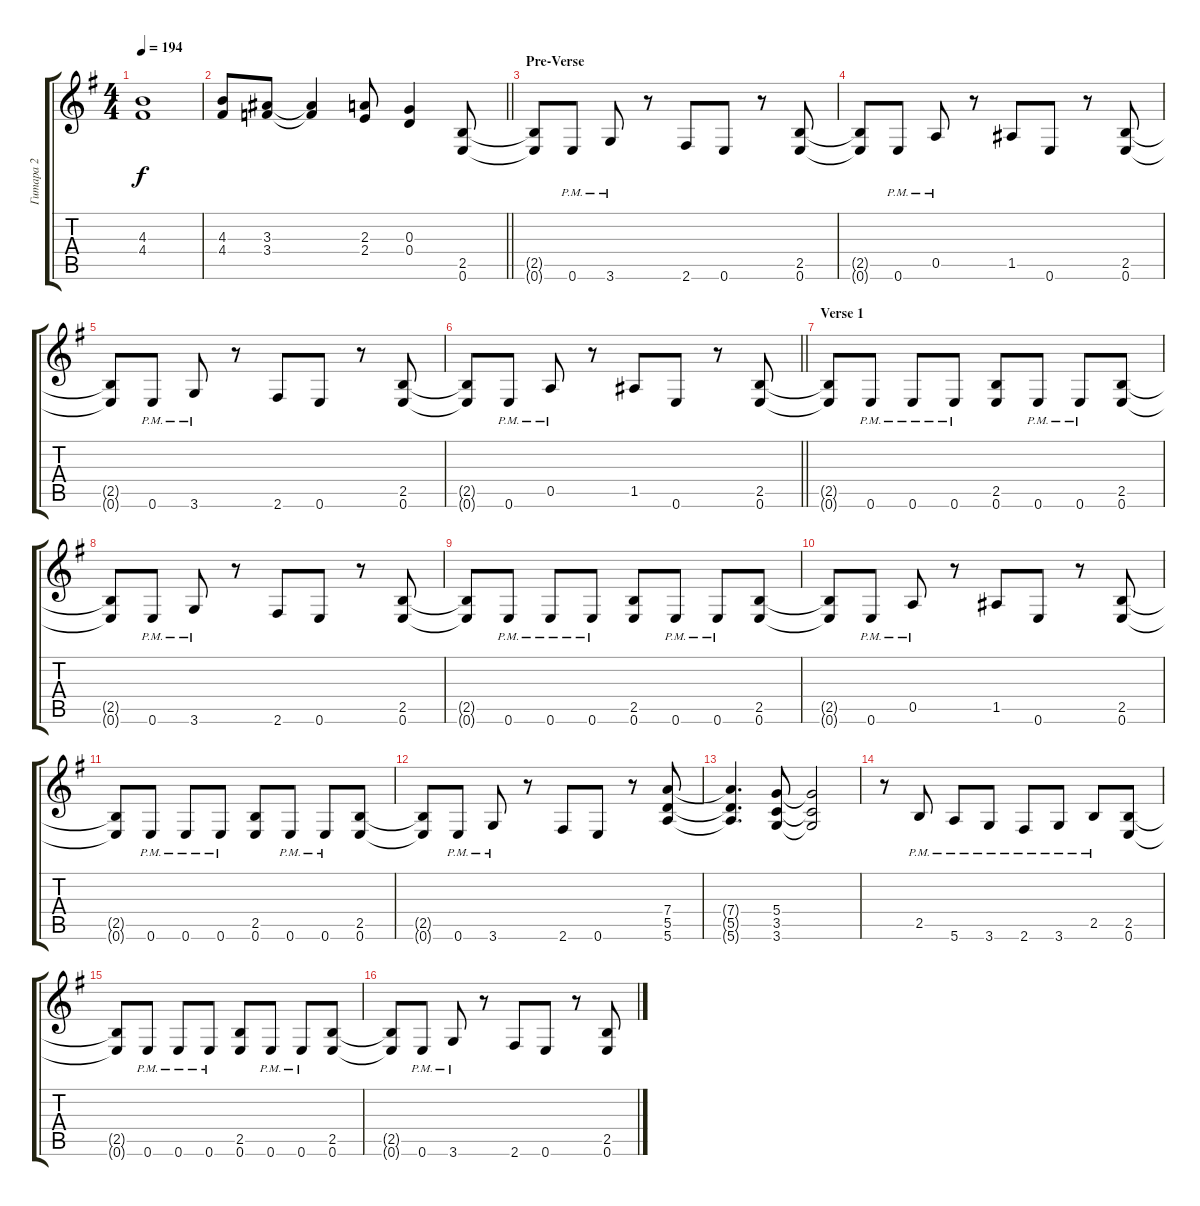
\track ("Гитара 2" "Гитара 2") {instrument distortionguitar}
\staff {score tabs}
\tuning (E4 B3 G3 D3 A2 E2) {hide}
\ts (4 4)
\tempo 194
\clef g2
\ks eminor
(4.3{t} 4.4{t}).1{dy f} |
\barLineRight lightlight
(4.3 4.4).8 (3.3 3.4).8 (3.3{t} 3.4{t}).4 (2.3 2.4).8 (0.3 0.4).4 (2.5 0.6).8 |
\section ("" "Pre-Verse")
(2.5{t} 0.6{t}).8 0.6{pm}.8 3.6{pm}.8 r.8 2.6.8 0.6.8 r.8 (2.5 0.6).8 |
(2.5{t} 0.6{t}).8 0.6{pm}.8 0.5{pm}.8 r.8 1.5.8 0.6.8 r.8 (2.5 0.6).8 |
(2.5{t} 0.6{t}).8 0.6{pm}.8 3.6{pm}.8 r.8 2.6.8 0.6.8 r.8 (2.5 0.6).8 |
\barLineRight lightlight
(2.5{t} 0.6{t}).8 0.6{pm}.8 0.5{pm}.8 r.8 1.5.8 0.6.8 r.8 (2.5 0.6).8 |
\section ("" "Verse 1")
(2.5{t} 0.6{t}).8 0.6{pm}.8 0.6{pm}.8 0.6{pm}.8 (2.5 0.6).8 0.6{pm}.8 0.6{pm}.8 (2.5 0.6).8 |
(2.5{t} 0.6{t}).8 0.6{pm}.8 3.6{pm}.8 r.8 2.6.8 0.6.8 r.8 (2.5 0.6).8 |
(2.5{t} 0.6{t}).8 0.6{pm}.8 0.6{pm}.8 0.6{pm}.8 (2.5 0.6).8 0.6{pm}.8 0.6{pm}.8 (2.5 0.6).8 |
(2.5{t} 0.6{t}).8 0.6{pm}.8 0.5{pm}.8 r.8 1.5.8 0.6.8 r.8 (2.5 0.6).8 |
(2.5{t} 0.6{t}).8 0.6{pm}.8 0.6{pm}.8 0.6{pm}.8 (2.5 0.6).8 0.6{pm}.8 0.6{pm}.8 (2.5 0.6).8 |
(2.5{t} 0.6{t}).8 0.6{pm}.8 3.6{pm}.8 r.8 2.6.8 0.6.8 r.8 (7.4 5.5 5.6).8 |
(7.4{t} 5.5{t} 5.6{t}).4{d} (5.4 3.5 3.6).8 (5.4{t} 3.5{t} 3.6{t}).2 |
r.8 2.5{pm}.8 5.6{pm}.8 3.6{pm}.8 2.6{pm}.8 3.6{pm}.8 2.5{pm}.8 (2.5 0.6).8 |
(2.5{t} 0.6{t}).8 0.6{pm}.8 0.6{pm}.8 0.6{pm}.8 (2.5 0.6).8 0.6{pm}.8 0.6{pm}.8 (2.5 0.6).8 |
(2.5{t} 0.6{t}).8 0.6{pm}.8 3.6{pm}.8 r.8 2.6.8 0.6.8 r.8 (2.5 0.6).8
